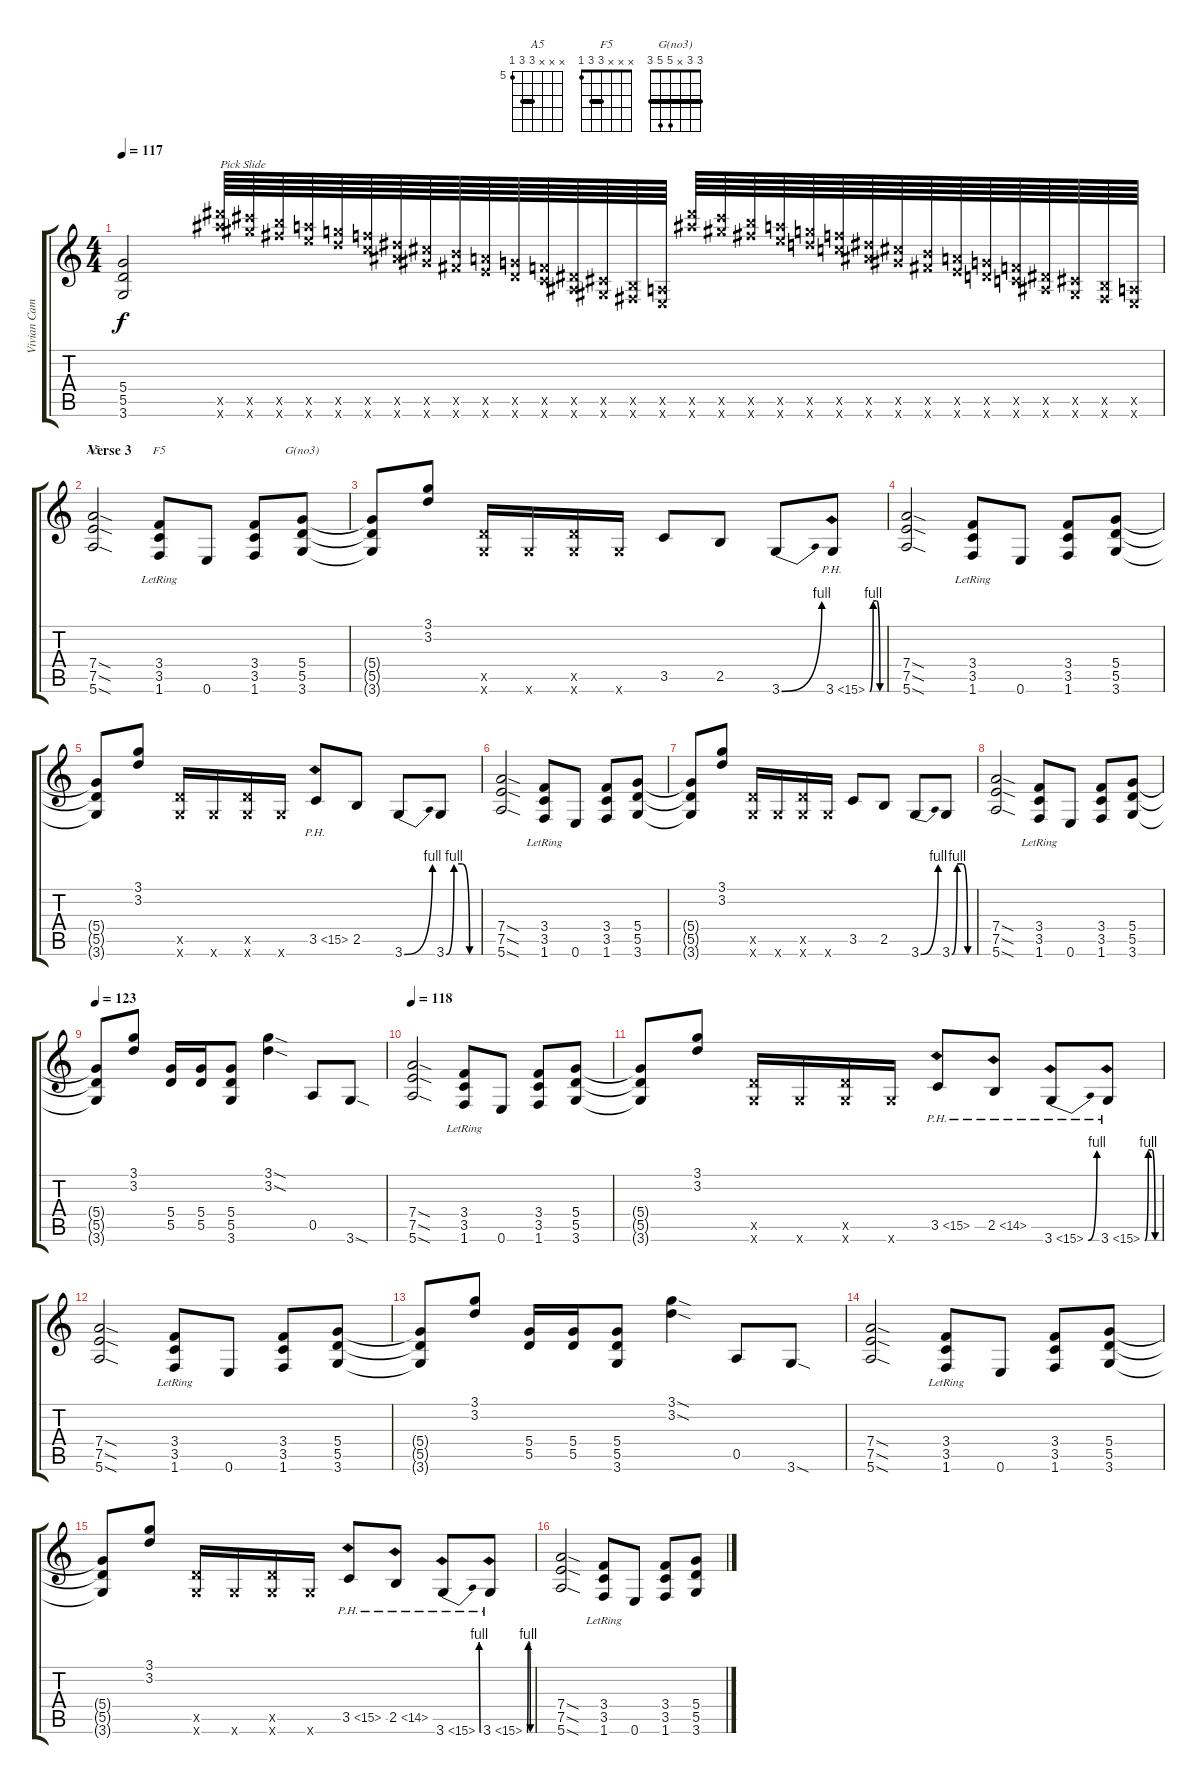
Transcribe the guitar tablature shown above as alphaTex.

\track ("Vivian Campbell L" "Vivian Cam") {instrument distortionguitar}
\staff {score tabs}
\tuning (E4 B3 G3 D3 A2 E2) {hide}
\chord ("A5" x x x 7 7 5) {firstfret 5 barre 7}
\chord ("F5" x x x 3 3 1) {barre 3}
\chord ("G(no3)" 3 3 x 5 5 3) {barre 3}
\ts (4 4)
\tempo 117
\clef g2
\ks c
(5.4{t} 5.5{t} 3.6{t}).2{dy f} (30.5{x} 30.6{x}).64{txt "Pick Slide"} (28.5{x} 28.6{x}).64 (26.5{x} 26.6{x}).64 (24.5{x} 24.6{x}).64 (22.5{x} 22.6{x}).64 (20.5{x} 20.6{x}).64 (18.5{x} 18.6{x}).64 (16.5{x} 16.6{x}).64 (14.5{x} 14.6{x}).64 (12.5{x} 12.6{x}).64 (10.5{x} 10.6{x}).64 (8.5{x} 8.6{x}).64 (6.5{x} 6.6{x}).64 (4.5{x} 4.6{x}).64 (2.5{x} 2.6{x}).64 (0.5{x} 0.6{x}).64 (30.5{x} 30.6{x}).64 (28.5{x} 28.6{x}).64 (26.5{x} 26.6{x}).64 (24.5{x} 24.6{x}).64 (22.5{x} 22.6{x}).64 (20.5{x} 20.6{x}).64 (18.5{x} 18.6{x}).64 (16.5{x} 16.6{x}).64 (14.5{x} 14.6{x}).64 (12.5{x} 12.6{x}).64 (10.5{x} 10.6{x}).64 (8.5{x} 8.6{x}).64 (6.5{x} 6.6{x}).64 (4.5{x} 4.6{x}).64 (2.5{x} 2.6{x}).64 (0.5{x} 0.6{x}).64 |
\section ("" "Verse 3")
(7.4{sod} 7.5{sod} 5.6{sod}).2{ch "A5"} (3.4{lr} 3.5{lr} 1.6).8{ch "F5"} 0.6.8 (3.4 3.5 1.6).8 (5.4 5.5 3.6).8{ch "G(no3)"} |
(5.4{t} 5.5{t} 3.6{t}).8 (3.1 3.2).8 (5.5{x} 3.6{x}).16 3.6{x}.16 (5.5{x} 3.6{x}).16 3.6{x}.16 3.5.8 2.5.8 3.6{be (bend 0 0 60 4)}.8 3.6{be (custom 0 0 15 4 30 4 45 0 60 0) ph 12}.8 |
(7.4{sod} 7.5{sod} 5.6{sod}).2 (3.4{lr} 3.5{lr} 1.6).8 0.6.8 (3.4 3.5 1.6).8 (5.4 5.5 3.6).8 |
(5.4{t} 5.5{t} 3.6{t}).8 (3.1 3.2).8 (5.5{x} 3.6{x}).16 3.6{x}.16 (5.5{x} 3.6{x}).16 3.6{x}.16 3.5{ph 12}.8 2.5.8 3.6{be (bend 0 0 60 4)}.8 3.6{be (custom 0 0 15 4 30 4 45 0 60 0)}.8 |
(7.4{sod} 7.5{sod} 5.6{sod}).2 (3.4{lr} 3.5{lr} 1.6).8 0.6.8 (3.4 3.5 1.6).8 (5.4 5.5 3.6).8 |
(5.4{t} 5.5{t} 3.6{t}).8 (3.1 3.2).8 (5.5{x} 3.6{x}).16 3.6{x}.16 (5.5{x} 3.6{x}).16 3.6{x}.16 3.5.8 2.5.8 3.6{be (bend 0 0 60 4)}.8 3.6{be (custom 0 0 15 4 30 4 45 0 60 0)}.8 |
(7.4{sod} 7.5{sod} 5.6{sod}).2 (3.4{lr} 3.5{lr} 1.6).8 0.6.8 (3.4 3.5 1.6).8 (5.4 5.5 3.6).8 |
\tempo 123
(5.4{t} 5.5{t} 3.6{t}).8 (3.1 3.2).8 (5.4 5.5).16 (5.4 5.5).16 (5.4 5.5 3.6).8 (3.1{sod} 3.2{sod}).4 0.5.8 3.6{sod}.8 |
\tempo 118
(7.4{sod} 7.5{sod} 5.6{sod}).2 (3.4{lr} 3.5{lr} 1.6).8 0.6.8 (3.4 3.5 1.6).8 (5.4 5.5 3.6).8 |
(5.4{t} 5.5{t} 3.6{t}).8 (3.1 3.2).8 (5.5{x} 3.6{x}).16 3.6{x}.16 (5.5{x} 3.6{x}).16 3.6{x}.16 3.5{ph 12}.8 2.5{ph 12}.8 3.6{be (bend 0 0 60 4) ph 12}.8 3.6{be (custom 0 0 15 4 30 4 45 0 60 0) ph 12}.8 |
(7.4{sod} 7.5{sod} 5.6{sod}).2 (3.4{lr} 3.5{lr} 1.6).8 0.6.8 (3.4 3.5 1.6).8 (5.4 5.5 3.6).8 |
(5.4{t} 5.5{t} 3.6{t}).8 (3.1 3.2).8 (5.4 5.5).16 (5.4 5.5).16 (5.4 5.5 3.6).8 (3.1{sod} 3.2{sod}).4 0.5.8 3.6{sod}.8 |
(7.4{sod} 7.5{sod} 5.6{sod}).2 (3.4{lr} 3.5{lr} 1.6).8 0.6.8 (3.4 3.5 1.6).8 (5.4 5.5 3.6).8 |
(5.4{t} 5.5{t} 3.6{t}).8 (3.1 3.2).8 (5.5{x} 3.6{x}).16 3.6{x}.16 (5.5{x} 3.6{x}).16 3.6{x}.16 3.5{ph 12}.8 2.5{ph 12}.8 3.6{be (bend 0 0 60 4) ph 12}.8 3.6{be (custom 0 0 15 4 30 4 45 0 60 0) ph 12}.8 |
(7.4{sod} 7.5{sod} 5.6{sod}).2 (3.4{lr} 3.5{lr} 1.6).8 0.6.8 (3.4 3.5 1.6).8 (5.4 5.5 3.6).8
